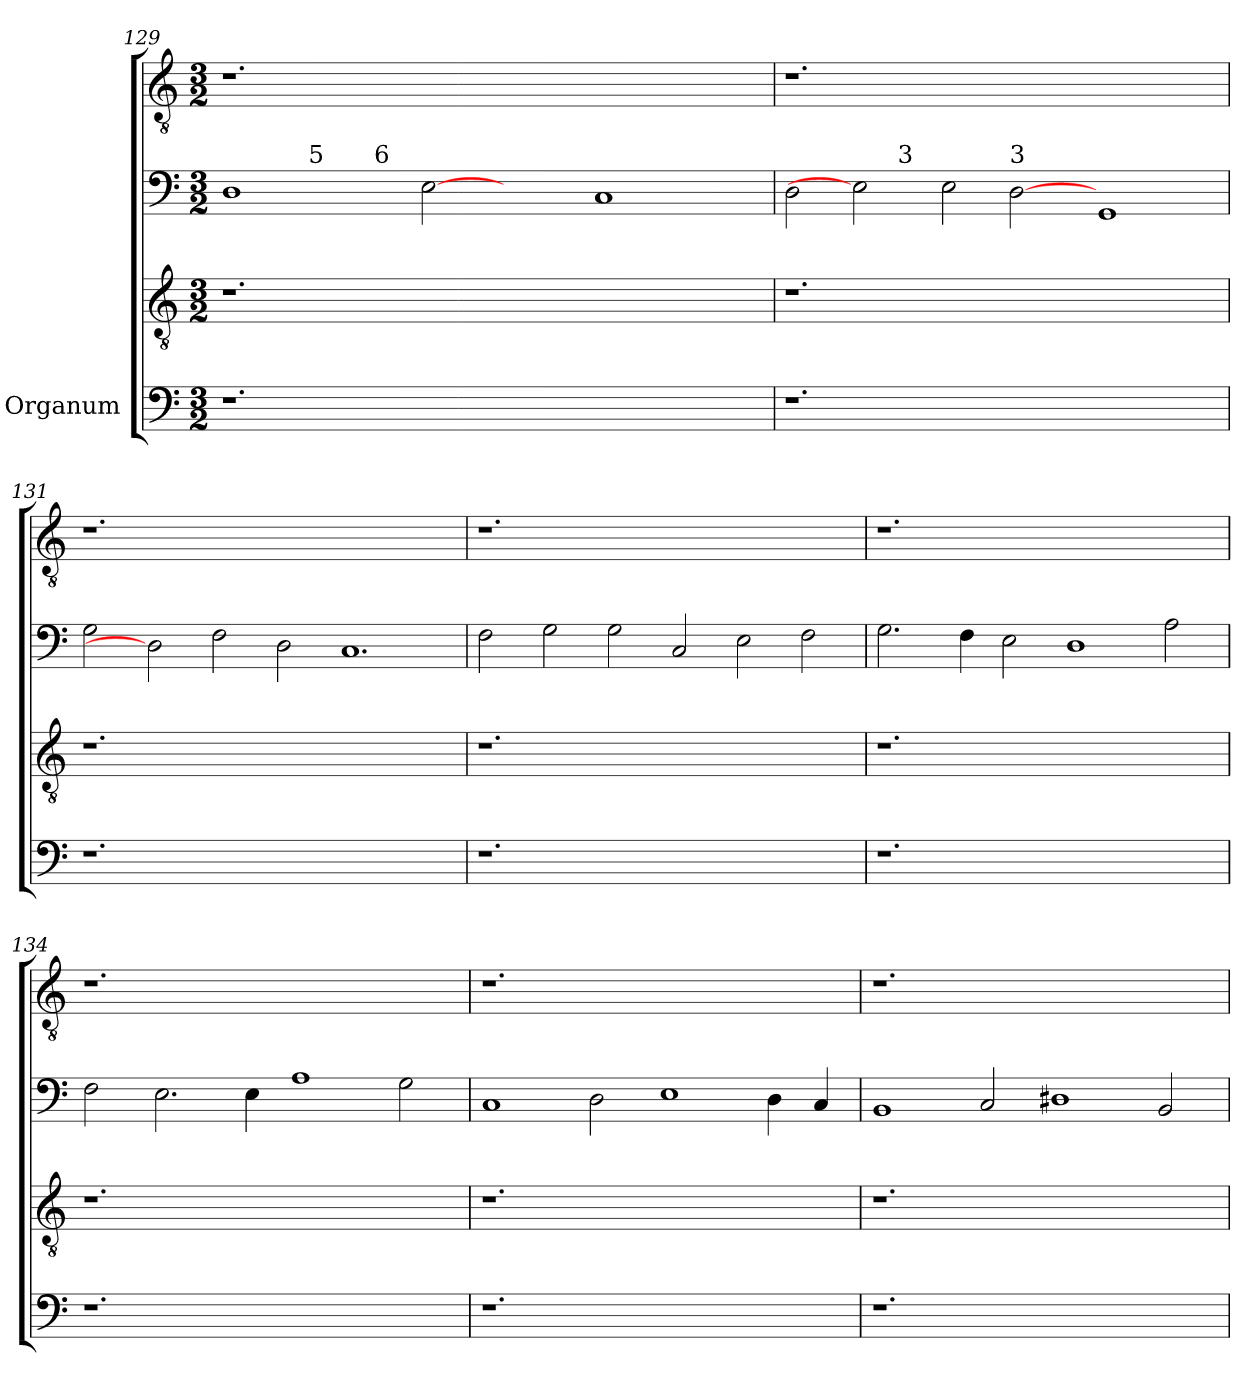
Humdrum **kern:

**kern	**kern	**kern	**kern
*part4	*part3	*part2	*part1
*staff4	*staff3	*staff2	*staff1
*I"Organum	*	*	*
*clefF4	*clefGv2	*clefF4	*clefGv2
*k[]	*k[]	*k[]	*k[]
*C:	*C:	*C:	*C:
*M3/2	*M3/2	*M3/2	*M3/2
=129	=129	=129	=129
*	*	*^	*
*	*	*	*^	*
1.r	1.r	1D	4ryy	2ryy	1.r
.	.	.	8ryy	.	.
.	.	.	32ryy	.	.
!	!	!	!LO:TX:a:t=5	!	!
.	.	.	1ryy	.	.
.	.	.	.	8..ryy	.
!	!	!	!	!LO:TX:a:t=6	!
.	.	.	.	1ryy	.
.	.	[2E	.	.	.
.	.	.	1ryy	.	.
1.ryy	1.ryy	2ryy	.	.	1.ryy
.	.	.	.	1ryy	.
.	.	1C<	.	.	.
.	.	.	2ryy	.	.
.	.	.	.	4ryy	.
.	.	.	16.ryy	.	.
.	.	.	.	32ryy	.
*	*	*	*v	*v	*
=130	=130	=130	=130	=130
1.r	1.r	2D>\	2.ryy	1.r
.	.	2E]	.	.
!	!	!	!LO:TX:a:t=3	!
.	.	.	1ryy	.
.	.	2E>\	.	.
!	!	!LO:TX:a:t=3	!	!
1.ryy	1.ryy	[2D>	.	1.ryy
.	.	.	1ryy	.
.	.	1GG	.	.
.	.	.	4ryy	.
*	*	*v	*v	*
!!LO:LB:g=z
=131	=131	=131	=131
1.r	1.r	2G\	1.r
.	.	2D]	.
.	.	2F\	.
0ryy	0ryy	2D>\	0ryy
.	.	1.C	.
=132	=132	=132	=132
1.r	1.r	2F\	1.r
.	.	2G>\	.
.	.	2G>\	.
1.ryy	1.ryy	2C/	1.ryy
.	.	2E>\	.
.	.	2F\	.
=133	=133	=133	=133
1.r	1.r	2.G\	1.r
.	.	4F\	.
.	.	2E>\	.
1.ryy	1.ryy	1D	1.ryy
.	.	2A\	.
=134	=134	=134	=134
1.r	1.r	2F\	1.r
.	.	2.E>\	.
.	.	4E>\	.
1.ryy	1.ryy	1A	1.ryy
.	.	2G\	.
!!LO:LB:g=z
=135	=135	=135	=135
1.r	1.r	1C	1.r
.	.	2D>\	.
1.ryy	1.ryy	1E	1.ryy
.	.	4D>\	.
.	.	4C/	.
=136	=136	=136	=136
1.r	1.r	1BB	1.r
.	.	2C</	.
1.ryy	1.ryy	1D#	1.ryy
.	.	2BB</	.
=	=	=	=
*-	*-	*-	*-
